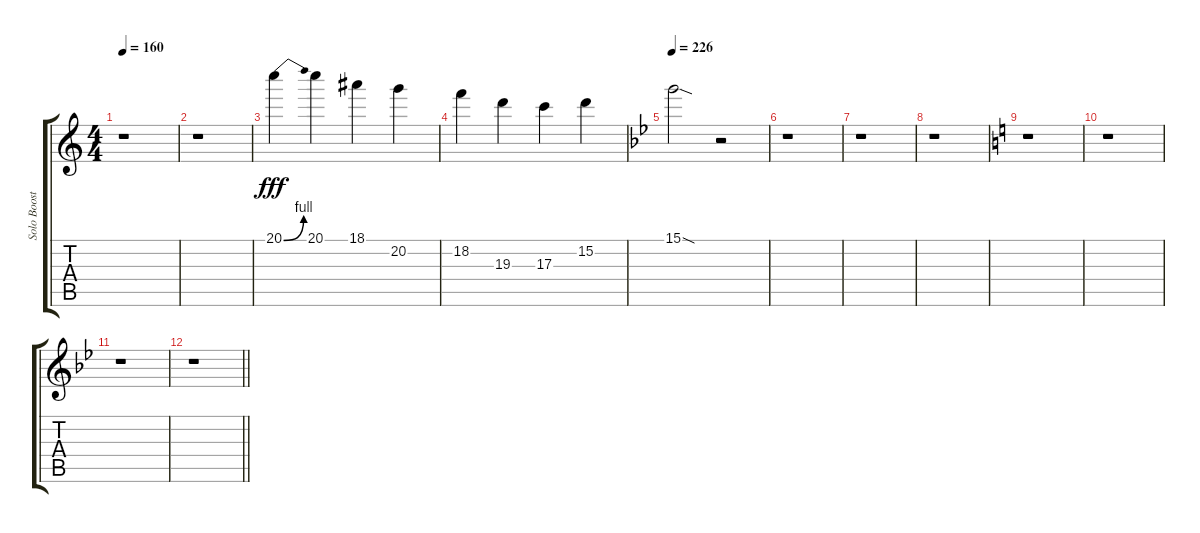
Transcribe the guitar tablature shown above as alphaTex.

\track ("Solo Booster" "Solo Boost") {instrument distortionguitar}
\staff {score tabs}
\tuning (E4 B3 G3 D3 A2 D2) {hide}
\ts (4 4)
\tempo 160
\clef g2
\ks c
r.1{dy fff} |
r.1 |
20.1{be (bend 0 0 60 4)}.4 20.1.4 18.1.4 20.2.4 |
18.2.4 19.3.4 17.3.4 15.2.4 |
\tempo 226
\ks bb
15.1{sod}.2 r.2 |
r.1 |
r.1 |
r.1 |
\ks c
r.1 |
r.1 |
\ks bb
r.1 |
\barLineRight lightlight
r.1
